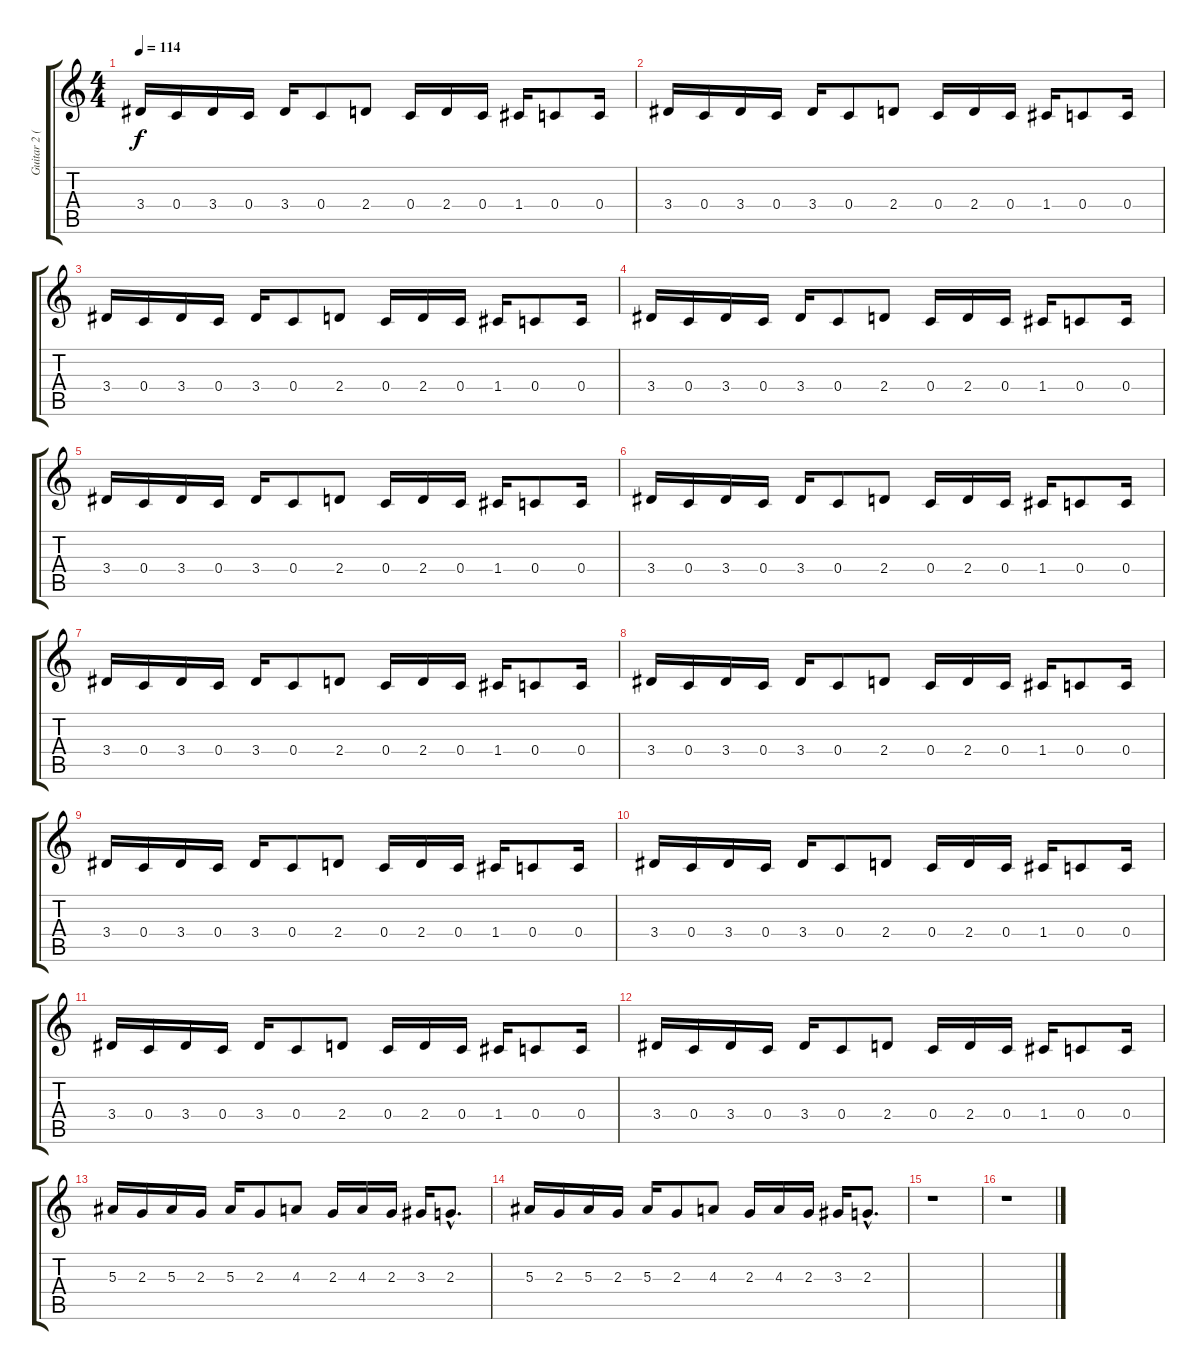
\track ("Guitar 2 (Drop C)" "Guitar 2 (") {instrument overdrivenguitar}
\staff {score tabs}
\tuning (D4 A3 F3 C3 G2 C2) {hide}
\ts (4 4)
\tempo 114
\clef g2
\ks c
3.4.16{dy f instrument electricguitarmuted} 0.4.16 3.4.16 0.4.16 3.4.16 0.4.8 2.4.8 0.4.16 2.4.16 0.4.16 1.4.16 0.4.8 0.4.16 |
3.4.16{instrument electricguitarmuted} 0.4.16 3.4.16 0.4.16 3.4.16 0.4.8 2.4.8 0.4.16 2.4.16 0.4.16 1.4.16 0.4.8 0.4.16 |
3.4.16{instrument electricguitarmuted} 0.4.16 3.4.16 0.4.16 3.4.16 0.4.8 2.4.8 0.4.16 2.4.16 0.4.16 1.4.16 0.4.8 0.4.16 |
3.4.16{instrument electricguitarmuted} 0.4.16 3.4.16 0.4.16 3.4.16 0.4.8 2.4.8 0.4.16 2.4.16 0.4.16 1.4.16 0.4.8 0.4.16 |
3.4.16{instrument electricguitarmuted} 0.4.16 3.4.16 0.4.16 3.4.16 0.4.8 2.4.8 0.4.16 2.4.16 0.4.16 1.4.16 0.4.8 0.4.16 |
3.4.16{instrument electricguitarmuted} 0.4.16 3.4.16 0.4.16 3.4.16 0.4.8 2.4.8 0.4.16 2.4.16 0.4.16 1.4.16 0.4.8 0.4.16 |
3.4.16{instrument electricguitarmuted} 0.4.16 3.4.16 0.4.16 3.4.16 0.4.8 2.4.8 0.4.16 2.4.16 0.4.16 1.4.16 0.4.8 0.4.16 |
3.4.16{instrument electricguitarmuted} 0.4.16 3.4.16 0.4.16 3.4.16 0.4.8 2.4.8 0.4.16 2.4.16 0.4.16 1.4.16 0.4.8 0.4.16 |
3.4.16{instrument electricguitarmuted} 0.4.16 3.4.16 0.4.16 3.4.16 0.4.8 2.4.8 0.4.16 2.4.16 0.4.16 1.4.16 0.4.8 0.4.16 |
3.4.16{instrument electricguitarmuted} 0.4.16 3.4.16 0.4.16 3.4.16 0.4.8 2.4.8 0.4.16 2.4.16 0.4.16 1.4.16 0.4.8 0.4.16 |
3.4.16{instrument electricguitarmuted} 0.4.16 3.4.16 0.4.16 3.4.16 0.4.8 2.4.8 0.4.16 2.4.16 0.4.16 1.4.16 0.4.8 0.4.16 |
3.4.16{instrument electricguitarmuted} 0.4.16 3.4.16 0.4.16 3.4.16 0.4.8 2.4.8 0.4.16 2.4.16 0.4.16 1.4.16 0.4.8 0.4.16 |
5.3.16 2.3.16 5.3.16 2.3.16 5.3.16 2.3.8 4.3.8 2.3.16 4.3.16 2.3.16 3.3.16 2.3{hac}.8{d} |
5.3.16 2.3.16 5.3.16 2.3.16 5.3.16 2.3.8 4.3.8 2.3.16 4.3.16 2.3.16 3.3.16 2.3{hac}.8{d} |
r.1 |
r.1
